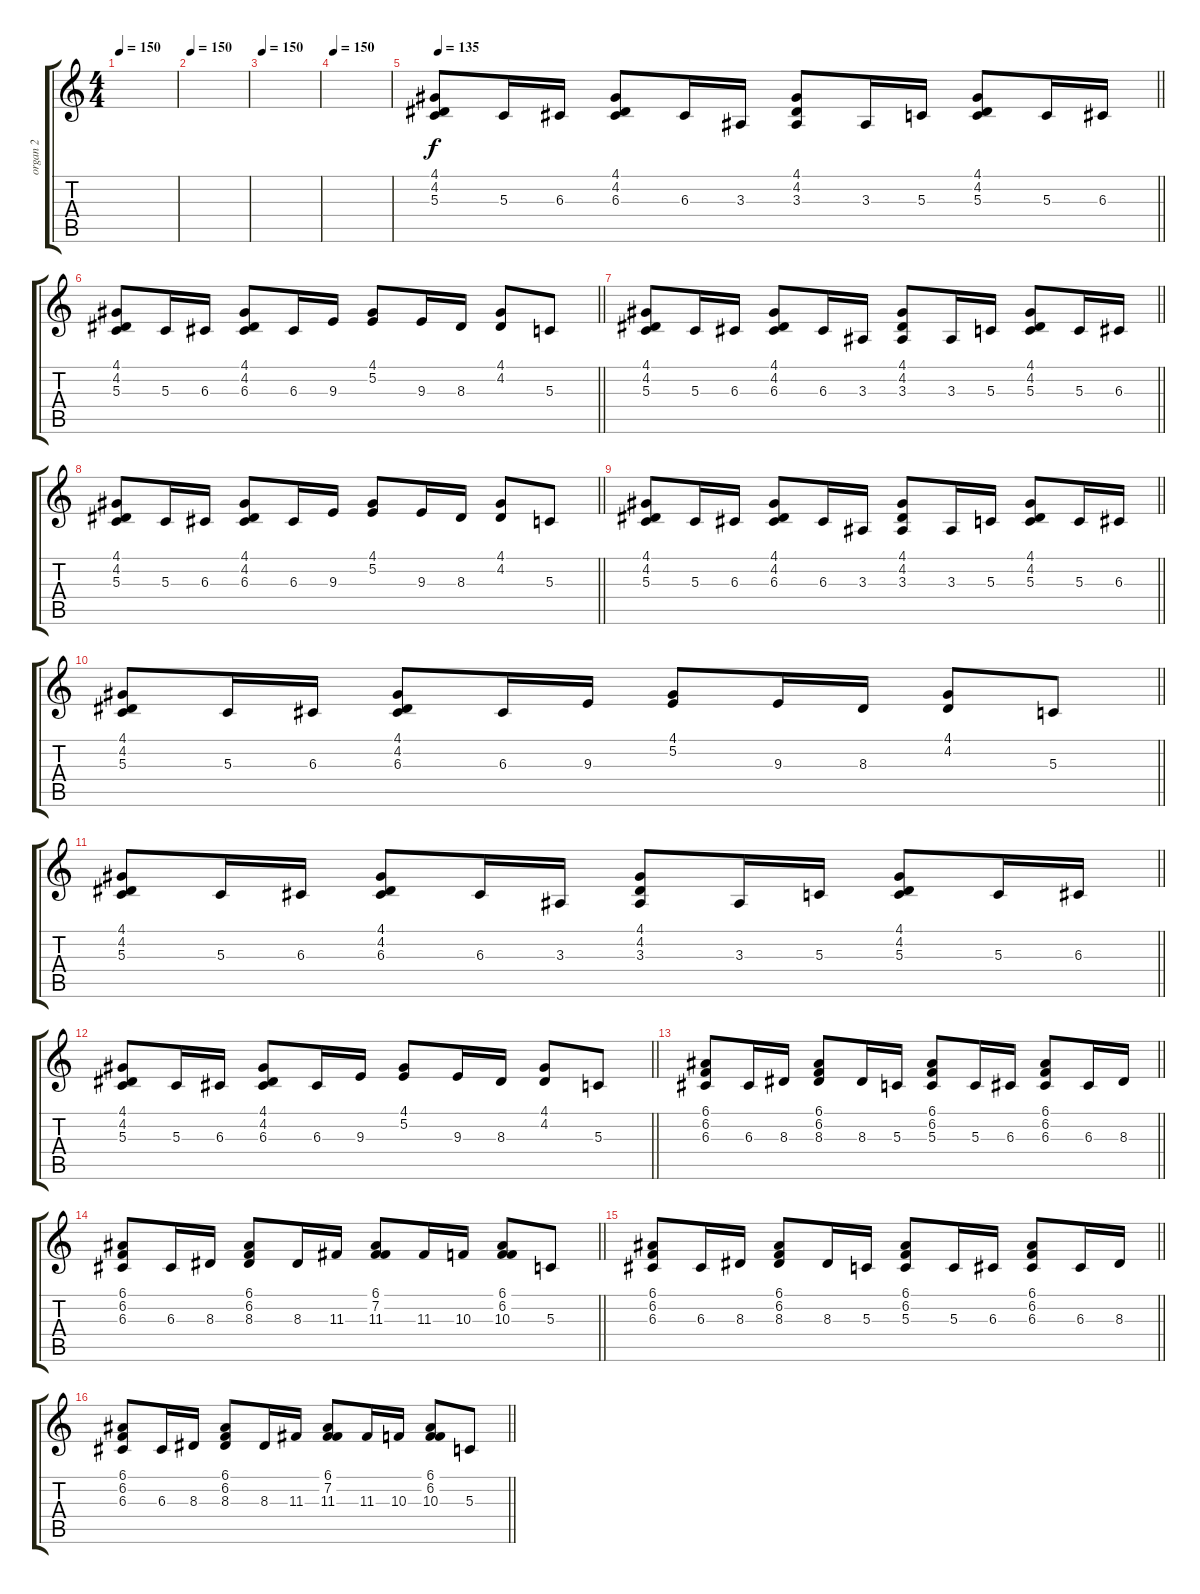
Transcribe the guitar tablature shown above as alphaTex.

\track ("organ 2" "organ 2") {instrument rockorgan}
\staff {score tabs}
\tuning (E4 B3 G3 D3 A2 E2) {hide}
\ts (4 4)
\tempo 150
\clef g2
\ks c
|
\tempo 150
|
\tempo 150
|
\tempo 150
|
\tempo 135
\barLineRight lightlight
(4.1 4.2 5.3).8 5.3.16 6.3.16 (4.1 4.2 6.3).8 6.3.16 3.3.16 (4.1 4.2 3.3).8 3.3.16 5.3.16 (4.1 4.2 5.3).8 5.3.16 6.3.16 |
\barLineRight lightlight
(4.1 4.2 5.3).8 5.3.16 6.3.16 (4.1 4.2 6.3).8 6.3.16 9.3.16 (4.1 5.2).8 9.3.16 8.3.16 (4.1 4.2).8 5.3.8 |
\barLineRight lightlight
(4.1 4.2 5.3).8 5.3.16 6.3.16 (4.1 4.2 6.3).8 6.3.16 3.3.16 (4.1 4.2 3.3).8 3.3.16 5.3.16 (4.1 4.2 5.3).8 5.3.16 6.3.16 |
\barLineRight lightlight
(4.1 4.2 5.3).8 5.3.16 6.3.16 (4.1 4.2 6.3).8 6.3.16 9.3.16 (4.1 5.2).8 9.3.16 8.3.16 (4.1 4.2).8 5.3.8 |
\barLineRight lightlight
(4.1 4.2 5.3).8 5.3.16 6.3.16 (4.1 4.2 6.3).8 6.3.16 3.3.16 (4.1 4.2 3.3).8 3.3.16 5.3.16 (4.1 4.2 5.3).8 5.3.16 6.3.16 |
\barLineRight lightlight
(4.1 4.2 5.3).8 5.3.16 6.3.16 (4.1 4.2 6.3).8 6.3.16 9.3.16 (4.1 5.2).8 9.3.16 8.3.16 (4.1 4.2).8 5.3.8 |
\barLineRight lightlight
(4.1 4.2 5.3).8 5.3.16 6.3.16 (4.1 4.2 6.3).8 6.3.16 3.3.16 (4.1 4.2 3.3).8 3.3.16 5.3.16 (4.1 4.2 5.3).8 5.3.16 6.3.16 |
\barLineRight lightlight
(4.1 4.2 5.3).8 5.3.16 6.3.16 (4.1 4.2 6.3).8 6.3.16 9.3.16 (4.1 5.2).8 9.3.16 8.3.16 (4.1 4.2).8 5.3.8 |
\barLineRight lightlight
(6.1 6.2 6.3).8 6.3.16 8.3.16 (6.1 6.2 8.3).8 8.3.16 5.3.16 (6.1 6.2 5.3).8 5.3.16 6.3.16 (6.1 6.2 6.3).8 6.3.16 8.3.16 |
\barLineRight lightlight
(6.1 6.2 6.3).8 6.3.16 8.3.16 (6.1 6.2 8.3).8 8.3.16 11.3.16 (6.1 7.2 11.3).8 11.3.16 10.3.16 (6.1 6.2 10.3).8 5.3.8 |
\barLineRight lightlight
(6.1 6.2 6.3).8 6.3.16 8.3.16 (6.1 6.2 8.3).8 8.3.16 5.3.16 (6.1 6.2 5.3).8 5.3.16 6.3.16 (6.1 6.2 6.3).8 6.3.16 8.3.16 |
\barLineRight lightlight
(6.1 6.2 6.3).8 6.3.16 8.3.16 (6.1 6.2 8.3).8 8.3.16 11.3.16 (6.1 7.2 11.3).8 11.3.16 10.3.16 (6.1 6.2 10.3).8 5.3.8
